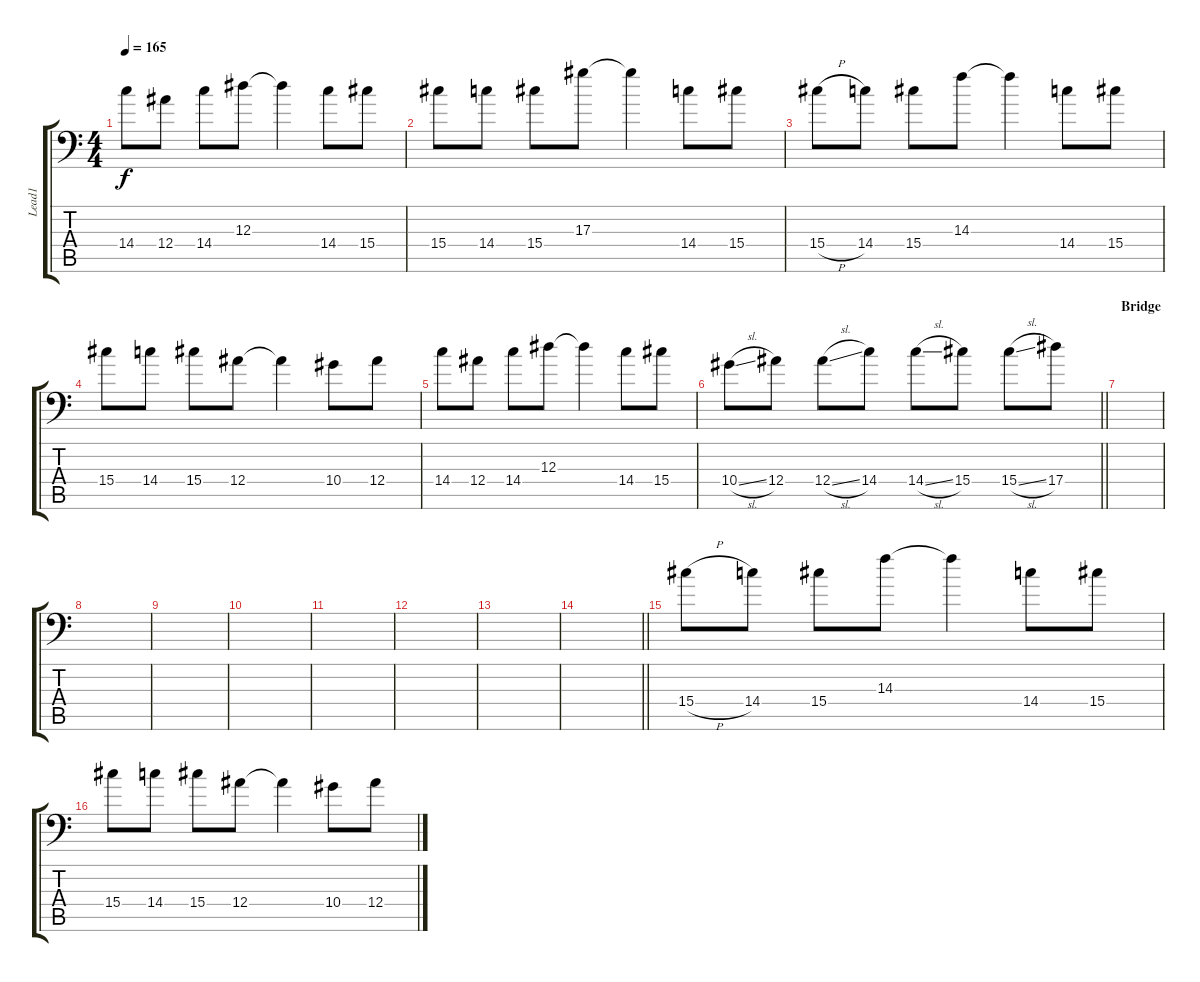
\track ("Lead1" "Lead1") {instrument overdrivenguitar}
\staff {score tabs}
\tuning (C4 G3 Eb3 Bb2 F2 Bb1) {hide}
\ts (4 4)
\tempo 165
\clef f4
\ks c
14.4.8{dy f} 12.4.8 14.4.8 12.3.8 12.3{t}.4 14.4.8 15.4.8 |
15.4.8 14.4.8 15.4.8 17.3.8 17.3{t}.4 14.4.8 15.4.8 |
15.4{h}.8 14.4.8 15.4.8 14.3.8 14.3{t}.4 14.4.8 15.4.8 |
15.4.8 14.4.8 15.4.8 12.4.8 12.4{t}.4 10.4.8 12.4.8 |
14.4.8 12.4.8 14.4.8 12.3.8 12.3{t}.4 14.4.8 15.4.8 |
\barLineRight lightlight
10.4{sl}.8 12.4.8 12.4{sl}.8 14.4.8 14.4{sl}.8 15.4.8 15.4{sl}.8 17.4.8 |
\section ("" "Bridge")
|
|
|
|
|
|
|
\barLineRight lightlight
|
15.4{h}.8 14.4.8 15.4.8 14.3.8 14.3{t}.4 14.4.8 15.4.8 |
15.4.8 14.4.8 15.4.8 12.4.8 12.4{t}.4 10.4.8 12.4.8
